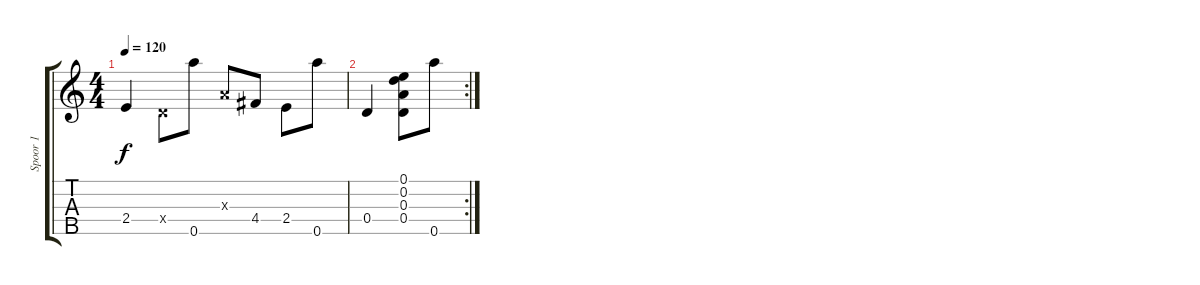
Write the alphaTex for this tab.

\track ("Spoor 1" "Spoor 1") {instrument banjo}
\staff {score tabs}
\tuning (E4 D4 A3 D3 A4) {hide}
\displaytranspose 12
\ts (4 4)
\tempo 120
\clef g2
\ks c
2.4.4{dy f} 0.4{x}.8 0.5.8 0.3{x}.8 4.4.8 2.4.8 0.5.8 |
\rc 2
0.4.4 (0.1 0.2 0.3 0.4).8 0.5.8
